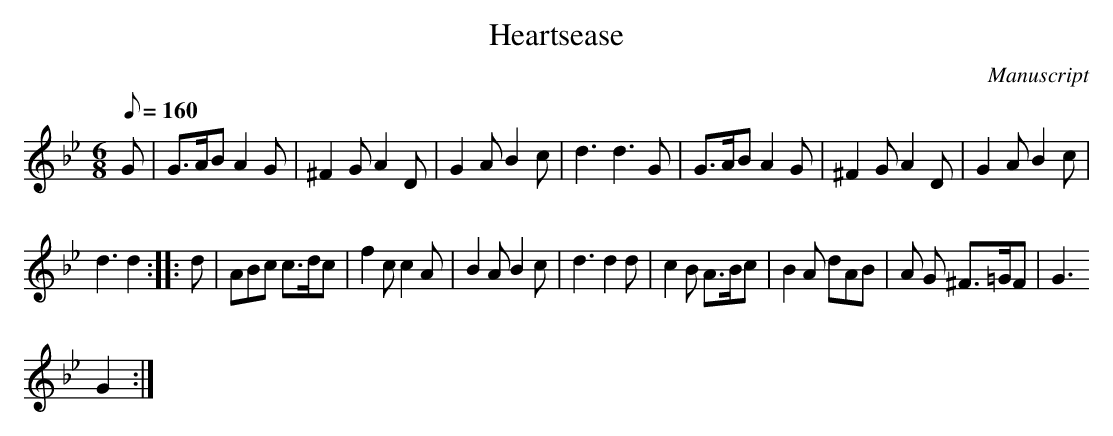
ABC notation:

X:1
T:Heartsease
O:Manuscript
M:6/8
L:1/8
Q:160
K:Gm
G|G>AB A2 G|^F2 G A2 D|G2 A B2 c|d3 d3 G|G>AB A2 G|^F2 G A2 D|G2 A B2 c|
d3 d2::\
d|ABc c>dc|f2 c c2 A|B2 A B2 c|d3 d2 d|c2 B A>Bc|B2 A dAB|A G ^F>=GF|G3
G2:|
